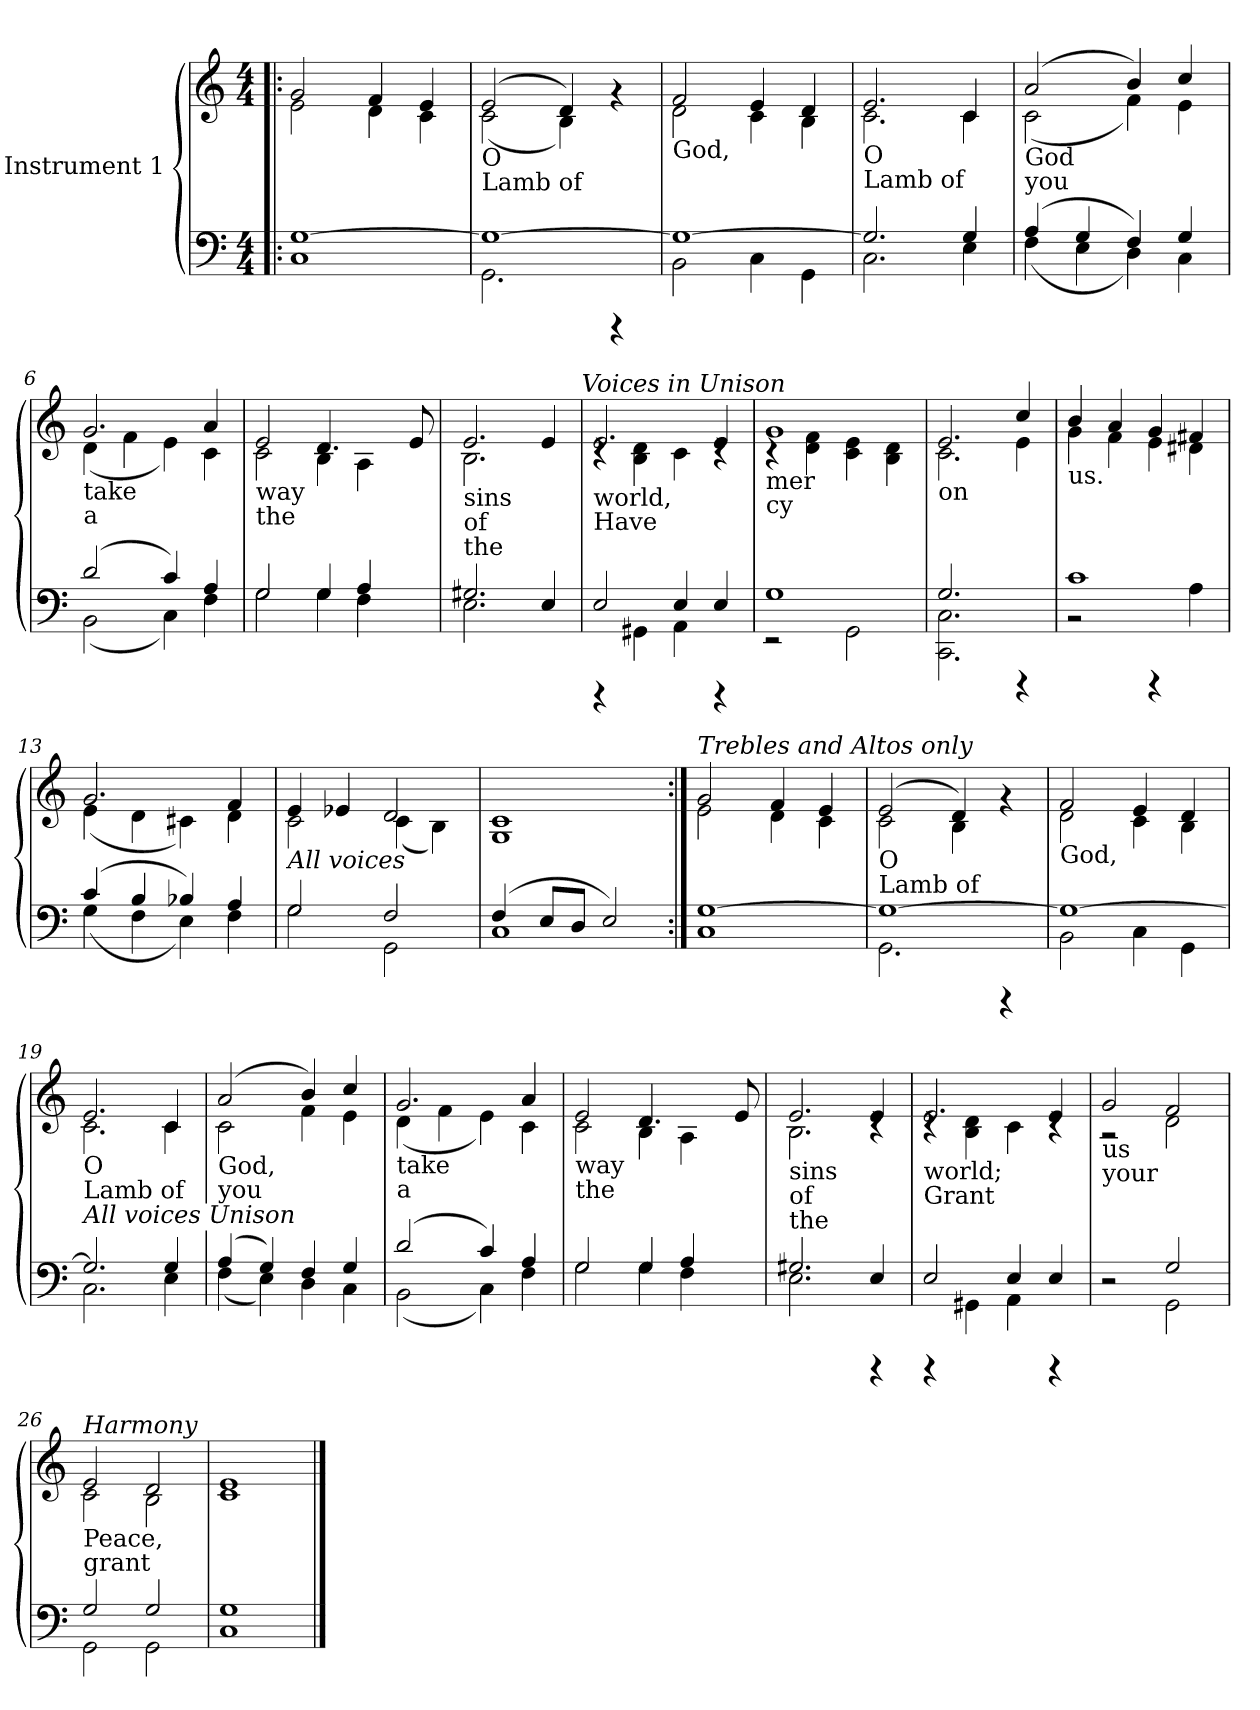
**kern	**kern
*part2	*part1
*staff2	*staff1
*I"Instrument 1	*I"Instrument 1
!!LO:PB:g=z
*stria5	*stria5
*clefF4	*clefG2
*k[]	*k[]
*C:	*C:
*M4/4	*M4/4
=1!|:	=1!|:
*	*^
[>1G 1C	2g/	2e\
.	4f/	4d\
.	4e/	4c\
=2	=2	=2
*^	*	*
!	!	!LO:TX:b:t=O	!
!	!	!LO:TX:b:t=Lamb of	!
1G_>	2.GG\	(>2e/	(<2c\
.	.	4d/)	4B\)
.	4rCCC	4rf	4ryy
=3	=3	=3	=3
!	!	!LO:TX:b:t=God,	!
1G_>	2BB\	2f/	2d\
.	4C\	4e/	4c\
.	4GG\	4d/	4B\
=4	=4	=4	=4
!	!	!LO:TX:b:t=O	!
!	!	!LO:TX:b:t=Lamb of	!
2.G/]	2.C\	2.e/	2.c\
4G/	4E\	4c/	4c\
=5	=5	=5	=5
!	!	!LO:TX:b:t=God	!
!	!	!LO:TX:b:t=you	!
(>4A/	(<4F\	(>2a/	(<2c\
4G/	4E\	.	.
4F/)	4D\)	4b/)	4f\)
4G/	4C\	4cc/	4e\
=6	=6	=6	=6
!	!	!LO:TX:b:t=take	!
!	!	!LO:TX:b:t=a	!
(>2d/	(<2BB\	2.g/	(<4d\
.	.	.	4f\
4c/)	4C\)	.	4e\)
4A/	4F\	4a/	4c\
!!LO:LB:g=z	!!
=7	=7	=7	=7
!	!	!LO:TX:b:t=way	!
!	!	!LO:TX:b:t=the	!
2G/	2G\	2e/	2c\
4G/	4G\	4.d/	4B\
4A/	4F\	.	4A\
.	.	8ryy	.
8ryy	8ryy	8e/	8ryy
=8	=8	=8	=8
!	!	!LO:TX:b:t=sins	!
!	!	!LO:TX:b:t=of	!
!	!	!LO:TX:b:t=the	!
2.G#X/	2.E\	2.e/	2.B\
4E/	4ryy	4e/	4ryy
!	!	!	!LO:TX:a:i:t=Voices in Unison
=9	=9	=9	=9
!	!	!LO:TX:b:t=world,	!
!	!	!LO:TX:b:t=Have	!
2E/	4rAAAA	2.e/	4rc
.	4GG#X\	.	4d\ 4B\
4E/	4AA\	.	4c\
4E/	4rAAAA	4e/	4rc
=10	=10	=10	=10
!	!	!LO:TX:b:t=mer	!
!	!	!LO:TX:b:t=cy	!
1G	2r	1g	4rc
.	.	.	4d\ 4f\
.	2GG\	.	4c\ 4e\
.	.	.	4d\ 4B\
=11	=11	=11	=11
!	!	!LO:TX:b:t=on	!
2.G/	2.CC\ 2.C\	2.e/	2.c\
4rCCC	4ryy	4cc/	4e\
=12	=12	=12	=12
!	!	!LO:TX:b:t=us.	!
1c	2r	4b/	4g\
.	.	4a/	4f\
.	4rCCC	4g/	4e\
.	4A\	4f#X/	4d#X\
!!LO:LB:g=z	!!
=13	=13	=13	=13
(>4c/	(<4G\	2.g/	(<4e\
4B/	4F\	.	4d\
4B-X/)	4E\)	.	4c#X\)
4A/	4F\	4f/	4d\
=14	=14	=14	=14
!	!	!LO:TX:b:i:t=All voices	!
2G/	2G\	4e/	2c\
.	.	4e-X/	.
2F/	2GG\	2d/	(<4c\
.	.	.	4B\)
=15	=15	=15	=15
!	!	!LO:TX:b:i:t=Harmony	!
*	*	*v	*v
(>4F/	1C	1G 1c
8E/L	.	.
8D/J	.	.
2E/)	.	.
*v	*v	*
=16:|!	=16:|!
*	*^
!	!LO:TX:a:i:t=Trebles and Altos only	!
[>1G 1C	2g/	2e\
.	4f/	4d\
.	4e/	4c\
=17	=17	=17
*^	*	*
!	!	!LO:TX:b:t=O	!
!	!	!LO:TX:b:t=Lamb of	!
1G_>	2.GG\	(>2e/	2c\
.	.	4d/)	4B\
.	4rCCC	4rf	4ryy
=18	=18	=18	=18
!	!	!LO:TX:b:t=God,	!
1G_<	2BB\	2f/	2d\
.	4C\	4e/	4c\
.	4GG\	4d/	4B\
!!LO:LB:g=z	!!
=19	=19	=19	=19
!	!	!LO:TX:b:t=O	!
!	!	!LO:TX:b:t=Lamb of	!
!	!	!LO:TX:b:i:t=All voices Unison	!
2.G/]	2.C\	2.e/	2.c\
4G/	4E\	4c/	4c\
=20	=20	=20	=20
!	!	!LO:TX:b:t=God,	!
!	!	!LO:TX:b:t=you	!
(>4A/	(<4F\	(>2a/	2c\
4G/)	4E\)	.	.
4F/	4D\	4b/)	4f\
4G/	4C\	4cc/	4e\
=21	=21	=21	=21
!	!	!LO:TX:b:t=take	!
!	!	!LO:TX:b:t=a	!
(>2d/	(<2BB\	2.g/	(<4d\
.	.	.	4f\
4c/)	4C\)	.	4e\)
4A/	4F\	4a/	4c\
=22	=22	=22	=22
!	!	!LO:TX:b:t=way	!
!	!	!LO:TX:b:t=the	!
2G/	2G\	2e/	2c\
4G/	4G\	4.d/	4B\
4A/	4F\	.	4A\
.	.	8ryy	.
8ryy	8ryy	8e/	8ryy
=23	=23	=23	=23
!	!	!LO:TX:b:t=sins	!
!	!	!LO:TX:b:t=of	!
!	!	!LO:TX:b:t=the	!
2.G#X/	2.E\	2.e/	2.B\
4E/	4rAAAA	4e/	4rc
=24	=24	=24	=24
!	!	!LO:TX:b:t=world;	!
!	!	!LO:TX:b:t=Grant	!
2E/	4rAAAA	2.e/	4rc
.	4GG#X\	.	4d\ 4B\
4E/	4AA\	.	4c\
4E/	4rAAAA	4e/	4rc
!!LO:LB:g=z	!!
=25	=25	=25	=25
!	!	!LO:TX:b:t=us	!
!	!	!LO:TX:b:t=your	!
2r	2ryy	2g/	2r
2G/	2GG\	2f/	2d\
=26	=26	=26	=26
!	!	!LO:TX:a:i:t=Harmony	!
!	!	!LO:TX:b:t=Peace,	!
!	!	!LO:TX:b:t=grant	!
2G/	2GG\	2e/	2c\
2G/	2GG\	2d/	2B\
=27	=27	=27	=27
!	!	!LO:TX:b:t=us	!
!	!	!LO:TX:b:t=your	!
*v	*v	*	*
*	*v	*v
1G 1C	1c 1e
==	==
*-	*-
